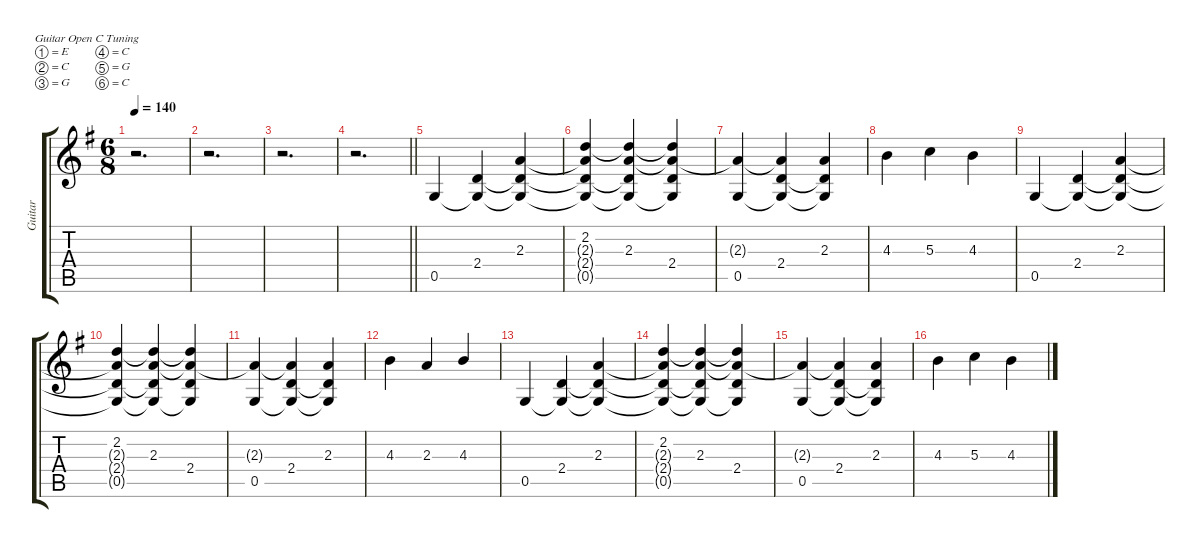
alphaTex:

\defaultSystemsLayout 8
\hideDynamics
\bracketExtendMode groupsimilarinstruments
\firstSystemTrackNameMode fullname
\otherSystemsTrackNameOrientation horizontal
\track ("Guitar" "s.guit.") {instrument acousticguitarsteel}
\staff {score tabs}
\tuning (E4 C4 G3 C3 G2 C2)
\ts (6 8)
\beaming (8 3 3)
\tempo 140
\clef g2
\ks g
r.2{d dy mf instrument acousticguitarsteel beam Down} |
r.2{d beam Down} |
r.2{d beam Down} |
\barLineRight lightlight
r.2{d beam Down} |
0.5{acc forcenatural}.4{beam Up} (2.4{acc forcenatural} 0.5{t acc forcenatural}).4{beam Up} (2.3{acc forcenatural} 2.4{t acc forcenatural} 0.5{t acc forcenatural}).4{beam Up} |
(2.2{acc forcenatural} 2.3{t acc forcenatural} 2.4{t acc forcenatural} 0.5{t acc forcenatural}).4{beam Up} (2.2{t acc forcenatural} 2.3{acc forcenatural} 2.4{t acc forcenatural} 0.5{t acc forcenatural}).4{dy f beam Up} (2.2{t acc forcenatural} 2.3{t acc forcenatural} 2.4{acc forcenatural} 0.5{t acc forcenatural}).4{beam Up} |
(2.3{t acc forcenatural} 0.5{acc forcenatural}).4{beam Up} (2.3{t acc forcenatural} 2.4{acc forcenatural} 0.5{t acc forcenatural}).4{beam Up} (2.3{acc forcenatural} 2.4{t acc forcenatural} 0.5{t acc forcenatural}).4{dy mf beam Up} |
4.3{acc forcenatural}.4{beam Down} 5.3{acc forcenatural}.4{beam Down} 4.3{acc forcenatural}.4{beam Down} |
0.5{acc forcenatural}.4{beam Up} (2.4{acc forcenatural} 0.5{t acc forcenatural}).4{beam Up} (2.3{acc forcenatural} 2.4{t acc forcenatural} 0.5{t acc forcenatural}).4{beam Up} |
(2.2{acc forcenatural} 2.3{t acc forcenatural} 2.4{t acc forcenatural} 0.5{t acc forcenatural}).4{beam Up} (2.2{t acc forcenatural} 2.3{acc forcenatural} 2.4{t acc forcenatural} 0.5{t acc forcenatural}).4{dy f beam Up} (2.2{t acc forcenatural} 2.3{t acc forcenatural} 2.4{acc forcenatural} 0.5{t acc forcenatural}).4{beam Up} |
(2.3{t acc forcenatural} 0.5{acc forcenatural}).4{beam Up} (2.3{t acc forcenatural} 2.4{acc forcenatural} 0.5{t acc forcenatural}).4{beam Up} (2.3{acc forcenatural} 2.4{t acc forcenatural} 0.5{t acc forcenatural}).4{dy mf beam Up} |
4.3{acc forcenatural}.4{beam Down} 2.3{acc forcenatural}.4{beam Up} 4.3{acc forcenatural}.4{beam Up} |
0.5{acc forcenatural}.4{beam Up} (2.4{acc forcenatural} 0.5{t acc forcenatural}).4{beam Up} (2.3{acc forcenatural} 2.4{t acc forcenatural} 0.5{t acc forcenatural}).4{beam Up} |
(2.2{acc forcenatural} 2.3{t acc forcenatural} 2.4{t acc forcenatural} 0.5{t acc forcenatural}).4{beam Up} (2.2{t acc forcenatural} 2.3{acc forcenatural} 2.4{t acc forcenatural} 0.5{t acc forcenatural}).4{dy f beam Up} (2.2{t acc forcenatural} 2.3{t acc forcenatural} 2.4{acc forcenatural} 0.5{t acc forcenatural}).4{beam Up} |
(2.3{t acc forcenatural} 0.5{acc forcenatural}).4{beam Up} (2.3{t acc forcenatural} 2.4{acc forcenatural} 0.5{t acc forcenatural}).4{beam Up} (2.3{acc forcenatural} 2.4{t acc forcenatural} 0.5{t acc forcenatural}).4{dy mf beam Up} |
4.3{acc forcenatural}.4{beam Down} 5.3{acc forcenatural}.4{beam Down} 4.3{acc forcenatural}.4{beam Down}
